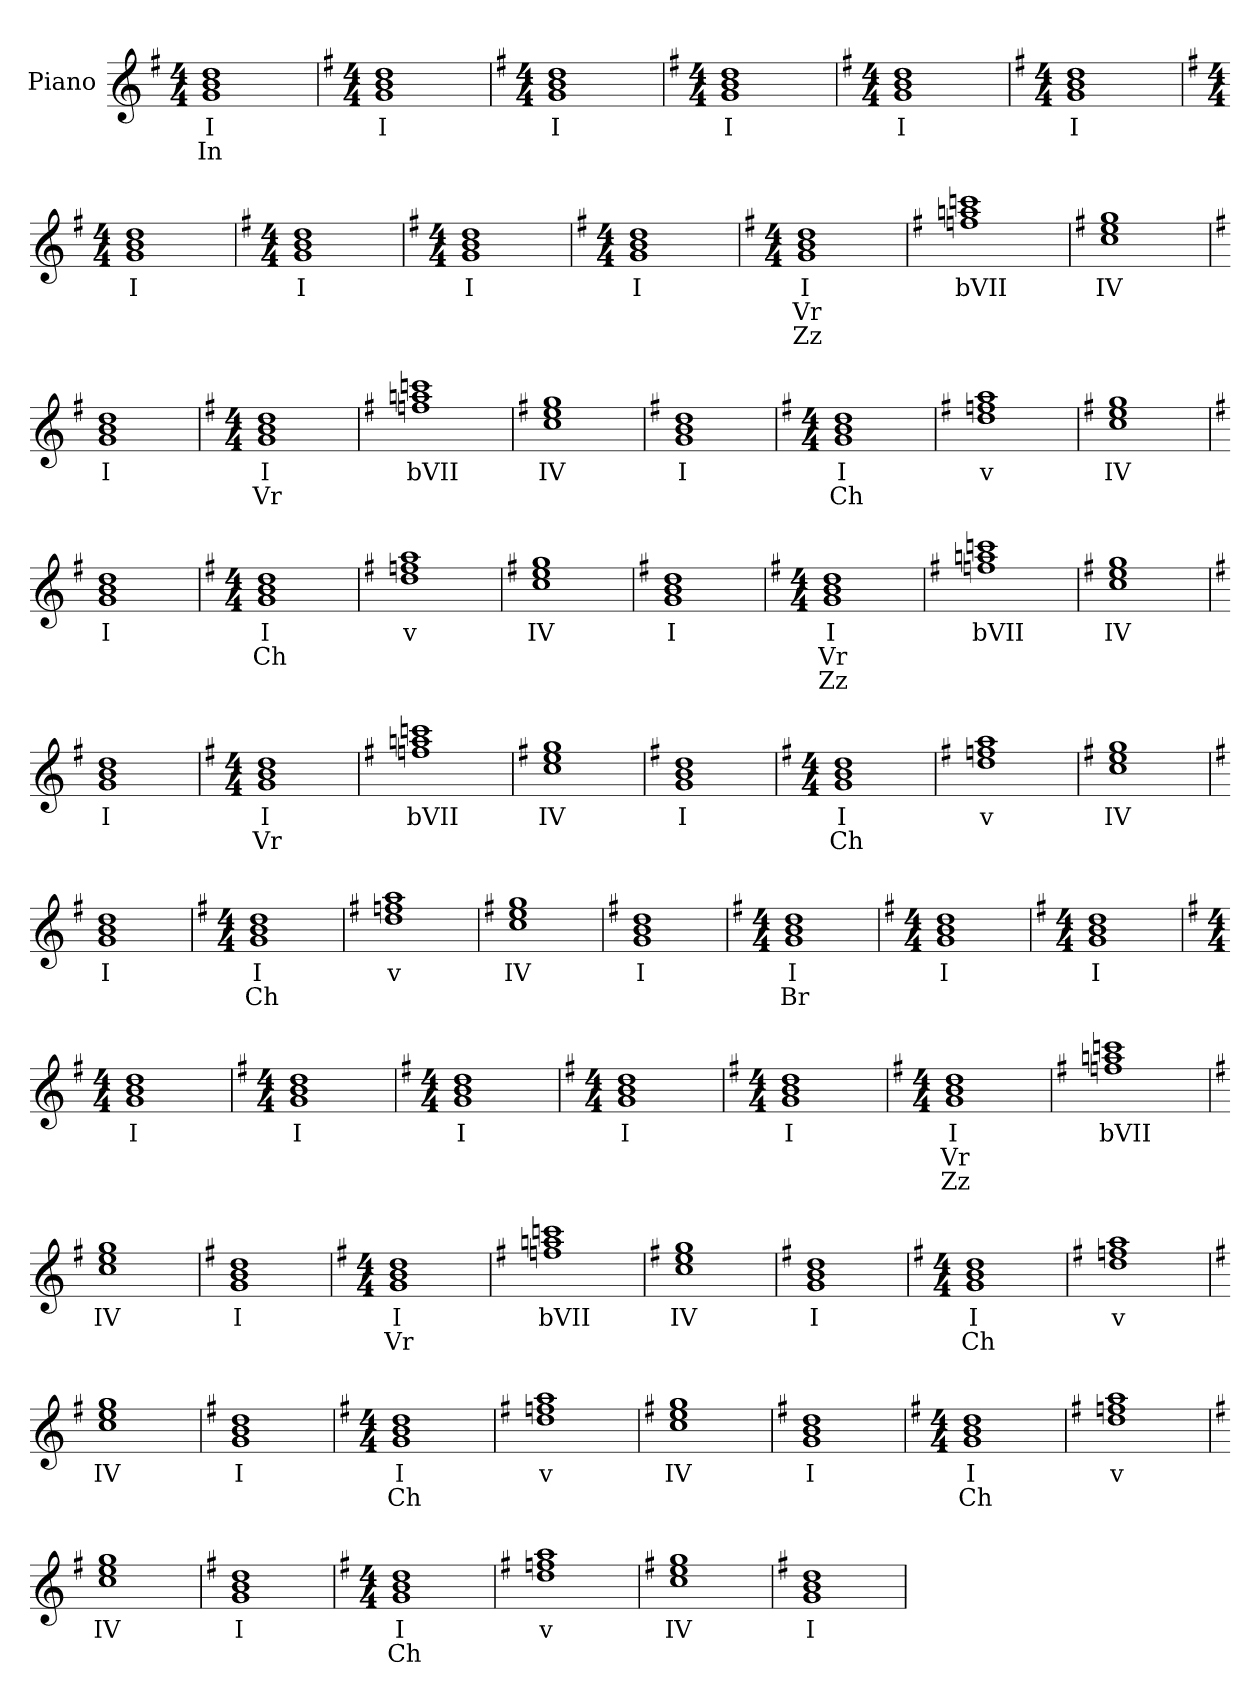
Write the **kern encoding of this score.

**kern	**text	**text	**text
*part1	*part1	*part1	*part1
*staff1	*staff1	*staff1	*staff1
*I"Piano	*	*	*
*I'Pno	*	*	*
*k[f#]	*	*	*
*G:	*	*	*
*M4/4	*	*	*
=	=	=	=
1g 1b 1dd	I	In	.
=	=	=	=
*k[f#]	*	*	*
*G:	*	*	*
*M4/4	*	*	*
1g 1b 1dd	I	.	.
=	=	=	=
*k[f#]	*	*	*
*G:	*	*	*
*M4/4	*	*	*
1g 1b 1dd	I	.	.
=	=	=	=
*k[f#]	*	*	*
*G:	*	*	*
*M4/4	*	*	*
1g 1b 1dd	I	.	.
=	=	=	=
*k[f#]	*	*	*
*G:	*	*	*
*M4/4	*	*	*
1g 1b 1dd	I	.	.
=	=	=	=
*k[f#]	*	*	*
*G:	*	*	*
*M4/4	*	*	*
1g 1b 1dd	I	.	.
=	=	=	=
*k[f#]	*	*	*
*G:	*	*	*
*M4/4	*	*	*
1g 1b 1dd	I	.	.
=	=	=	=
*k[f#]	*	*	*
*G:	*	*	*
*M4/4	*	*	*
1g 1b 1dd	I	.	.
=	=	=	=
*k[f#]	*	*	*
*G:	*	*	*
*M4/4	*	*	*
1g 1b 1dd	I	.	.
=	=	=	=
*k[f#]	*	*	*
*G:	*	*	*
*M4/4	*	*	*
1g 1b 1dd	I	.	.
=	=	=	=
*k[f#]	*	*	*
*G:	*	*	*
*M4/4	*	*	*
1g 1b 1dd	I	Vr	Zz
=	=	=	=
*k[f#]	*	*	*
*G:	*	*	*
1ffn 1aan 1cccn	bVII	.	.
=	=	=	=
*k[f#]	*	*	*
*G:	*	*	*
1cc 1ee 1gg	IV	.	.
=	=	=	=
*k[f#]	*	*	*
*G:	*	*	*
1g 1b 1dd	I	.	.
=	=	=	=
*k[f#]	*	*	*
*G:	*	*	*
*M4/4	*	*	*
1g 1b 1dd	I	Vr	.
=	=	=	=
*k[f#]	*	*	*
*G:	*	*	*
1ffn 1aan 1cccn	bVII	.	.
=	=	=	=
*k[f#]	*	*	*
*G:	*	*	*
1cc 1ee 1gg	IV	.	.
=	=	=	=
*k[f#]	*	*	*
*G:	*	*	*
1g 1b 1dd	I	.	.
=	=	=	=
*k[f#]	*	*	*
*G:	*	*	*
*M4/4	*	*	*
1g 1b 1dd	I	Ch	.
=	=	=	=
*k[f#]	*	*	*
*G:	*	*	*
1dd 1ffn 1aa	v	.	.
=	=	=	=
*k[f#]	*	*	*
*G:	*	*	*
1cc 1ee 1gg	IV	.	.
=	=	=	=
*k[f#]	*	*	*
*G:	*	*	*
1g 1b 1dd	I	.	.
=	=	=	=
*k[f#]	*	*	*
*G:	*	*	*
*M4/4	*	*	*
1g 1b 1dd	I	Ch	.
=	=	=	=
*k[f#]	*	*	*
*G:	*	*	*
1dd 1ffn 1aa	v	.	.
=	=	=	=
*k[f#]	*	*	*
*G:	*	*	*
1cc 1ee 1gg	IV	.	.
=	=	=	=
*k[f#]	*	*	*
*G:	*	*	*
1g 1b 1dd	I	.	.
=	=	=	=
*k[f#]	*	*	*
*G:	*	*	*
*M4/4	*	*	*
1g 1b 1dd	I	Vr	Zz
=	=	=	=
*k[f#]	*	*	*
*G:	*	*	*
1ffn 1aan 1cccn	bVII	.	.
=	=	=	=
*k[f#]	*	*	*
*G:	*	*	*
1cc 1ee 1gg	IV	.	.
=	=	=	=
*k[f#]	*	*	*
*G:	*	*	*
1g 1b 1dd	I	.	.
=	=	=	=
*k[f#]	*	*	*
*G:	*	*	*
*M4/4	*	*	*
1g 1b 1dd	I	Vr	.
=	=	=	=
*k[f#]	*	*	*
*G:	*	*	*
1ffn 1aan 1cccn	bVII	.	.
=	=	=	=
*k[f#]	*	*	*
*G:	*	*	*
1cc 1ee 1gg	IV	.	.
=	=	=	=
*k[f#]	*	*	*
*G:	*	*	*
1g 1b 1dd	I	.	.
=	=	=	=
*k[f#]	*	*	*
*G:	*	*	*
*M4/4	*	*	*
1g 1b 1dd	I	Ch	.
=	=	=	=
*k[f#]	*	*	*
*G:	*	*	*
1dd 1ffn 1aa	v	.	.
=	=	=	=
*k[f#]	*	*	*
*G:	*	*	*
1cc 1ee 1gg	IV	.	.
=	=	=	=
*k[f#]	*	*	*
*G:	*	*	*
1g 1b 1dd	I	.	.
=	=	=	=
*k[f#]	*	*	*
*G:	*	*	*
*M4/4	*	*	*
1g 1b 1dd	I	Ch	.
=	=	=	=
*k[f#]	*	*	*
*G:	*	*	*
1dd 1ffn 1aa	v	.	.
=	=	=	=
*k[f#]	*	*	*
*G:	*	*	*
1cc 1ee 1gg	IV	.	.
=	=	=	=
*k[f#]	*	*	*
*G:	*	*	*
1g 1b 1dd	I	.	.
=	=	=	=
*k[f#]	*	*	*
*G:	*	*	*
*M4/4	*	*	*
1g 1b 1dd	I	Br	.
=	=	=	=
*k[f#]	*	*	*
*G:	*	*	*
*M4/4	*	*	*
1g 1b 1dd	I	.	.
=	=	=	=
*k[f#]	*	*	*
*G:	*	*	*
*M4/4	*	*	*
1g 1b 1dd	I	.	.
=	=	=	=
*k[f#]	*	*	*
*G:	*	*	*
*M4/4	*	*	*
1g 1b 1dd	I	.	.
=	=	=	=
*k[f#]	*	*	*
*G:	*	*	*
*M4/4	*	*	*
1g 1b 1dd	I	.	.
=	=	=	=
*k[f#]	*	*	*
*G:	*	*	*
*M4/4	*	*	*
1g 1b 1dd	I	.	.
=	=	=	=
*k[f#]	*	*	*
*G:	*	*	*
*M4/4	*	*	*
1g 1b 1dd	I	.	.
=	=	=	=
*k[f#]	*	*	*
*G:	*	*	*
*M4/4	*	*	*
1g 1b 1dd	I	.	.
=	=	=	=
*k[f#]	*	*	*
*G:	*	*	*
*M4/4	*	*	*
1g 1b 1dd	I	Vr	Zz
=	=	=	=
*k[f#]	*	*	*
*G:	*	*	*
1ffn 1aan 1cccn	bVII	.	.
=	=	=	=
*k[f#]	*	*	*
*G:	*	*	*
1cc 1ee 1gg	IV	.	.
=	=	=	=
*k[f#]	*	*	*
*G:	*	*	*
1g 1b 1dd	I	.	.
=	=	=	=
*k[f#]	*	*	*
*G:	*	*	*
*M4/4	*	*	*
1g 1b 1dd	I	Vr	.
=	=	=	=
*k[f#]	*	*	*
*G:	*	*	*
1ffn 1aan 1cccn	bVII	.	.
=	=	=	=
*k[f#]	*	*	*
*G:	*	*	*
1cc 1ee 1gg	IV	.	.
=	=	=	=
*k[f#]	*	*	*
*G:	*	*	*
1g 1b 1dd	I	.	.
=	=	=	=
*k[f#]	*	*	*
*G:	*	*	*
*M4/4	*	*	*
1g 1b 1dd	I	Ch	.
=	=	=	=
*k[f#]	*	*	*
*G:	*	*	*
1dd 1ffn 1aa	v	.	.
=	=	=	=
*k[f#]	*	*	*
*G:	*	*	*
1cc 1ee 1gg	IV	.	.
=	=	=	=
*k[f#]	*	*	*
*G:	*	*	*
1g 1b 1dd	I	.	.
=	=	=	=
*k[f#]	*	*	*
*G:	*	*	*
*M4/4	*	*	*
1g 1b 1dd	I	Ch	.
=	=	=	=
*k[f#]	*	*	*
*G:	*	*	*
1dd 1ffn 1aa	v	.	.
=	=	=	=
*k[f#]	*	*	*
*G:	*	*	*
1cc 1ee 1gg	IV	.	.
=	=	=	=
*k[f#]	*	*	*
*G:	*	*	*
1g 1b 1dd	I	.	.
=	=	=	=
*k[f#]	*	*	*
*G:	*	*	*
*M4/4	*	*	*
1g 1b 1dd	I	Ch	.
=	=	=	=
*k[f#]	*	*	*
*G:	*	*	*
1dd 1ffn 1aa	v	.	.
=	=	=	=
*k[f#]	*	*	*
*G:	*	*	*
1cc 1ee 1gg	IV	.	.
=	=	=	=
*k[f#]	*	*	*
*G:	*	*	*
1g 1b 1dd	I	.	.
=	=	=	=
*k[f#]	*	*	*
*G:	*	*	*
*M4/4	*	*	*
1g 1b 1dd	I	Ch	.
=	=	=	=
*k[f#]	*	*	*
*G:	*	*	*
1dd 1ffn 1aa	v	.	.
=	=	=	=
*k[f#]	*	*	*
*G:	*	*	*
1cc 1ee 1gg	IV	.	.
=	=	=	=
*k[f#]	*	*	*
*G:	*	*	*
1g 1b 1dd	I	.	.
=	=	=	=
*-	*-	*-	*-
